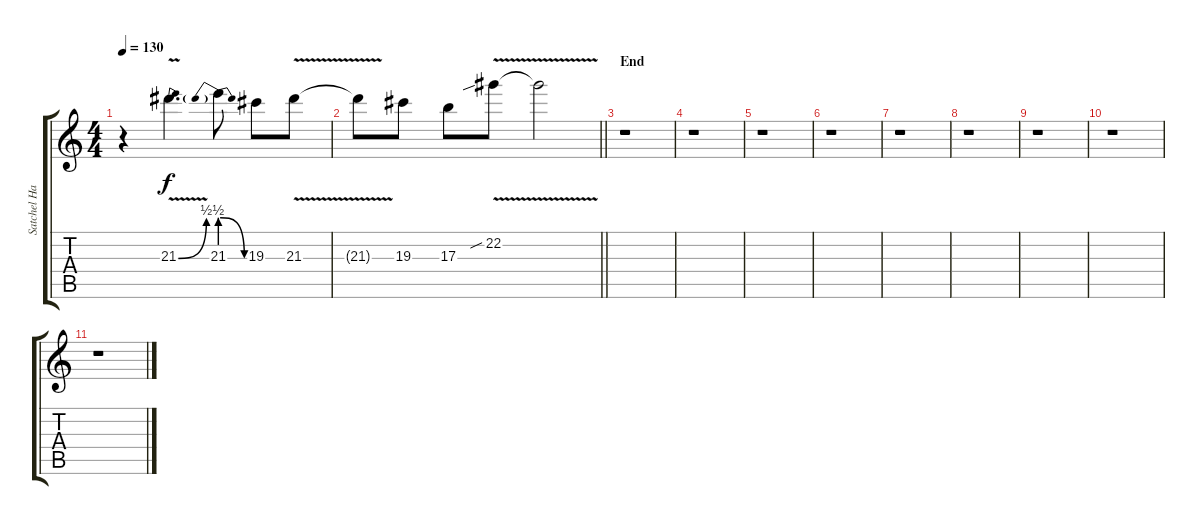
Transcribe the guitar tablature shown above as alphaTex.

\track ("Satchel Harmony" "Satchel Ha") {instrument distortionguitar}
\staff {score tabs}
\tuning (Eb4 Bb3 Gb3 Db3 Ab2 Db2) {hide}
\ts (4 4)
\tempo 130
\clef g2
\ks c
r.4{dy f} 21.3{be (bend 0 0 60 2) v}.4{d} 21.3{be (prebendrelease 0 2 60 0)}.8 19.3.8 21.3{v}.8 |
\barLineRight lightlight
21.3{t}.8 19.3.8 17.3.8 22.2{v sib}.8 22.2{t}.2 |
\section ("" "End")
r.1 |
r.1 |
r.1 |
r.1 |
r.1 |
r.1 |
r.1 |
r.1 |
r.1
